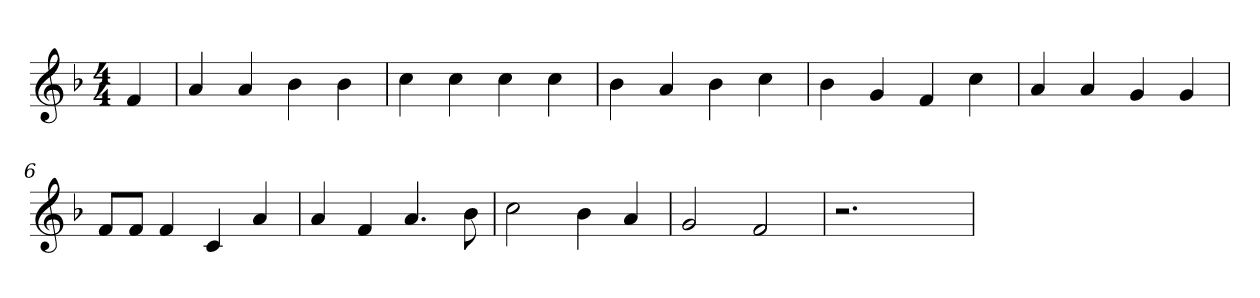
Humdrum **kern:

**kern
*part1
*staff1
*clefG2
*k[b-]
*F:
*M4/4
=
4f
=1
4a
4a
4b-
4b-
=2
4cc
4cc
4cc
4cc
=3
4b-
4a
4b-
4cc
=4
4b-
4g
4f
4cc
=5
4a
4a
4g
4g
=6
8f/L
8f/J
4f
4c
4a
=7
4a
4f
4.a
8b-
=8
2cc
4b-
4a
=9
2g
2f
=10
2.r
4ryy
=
*-
